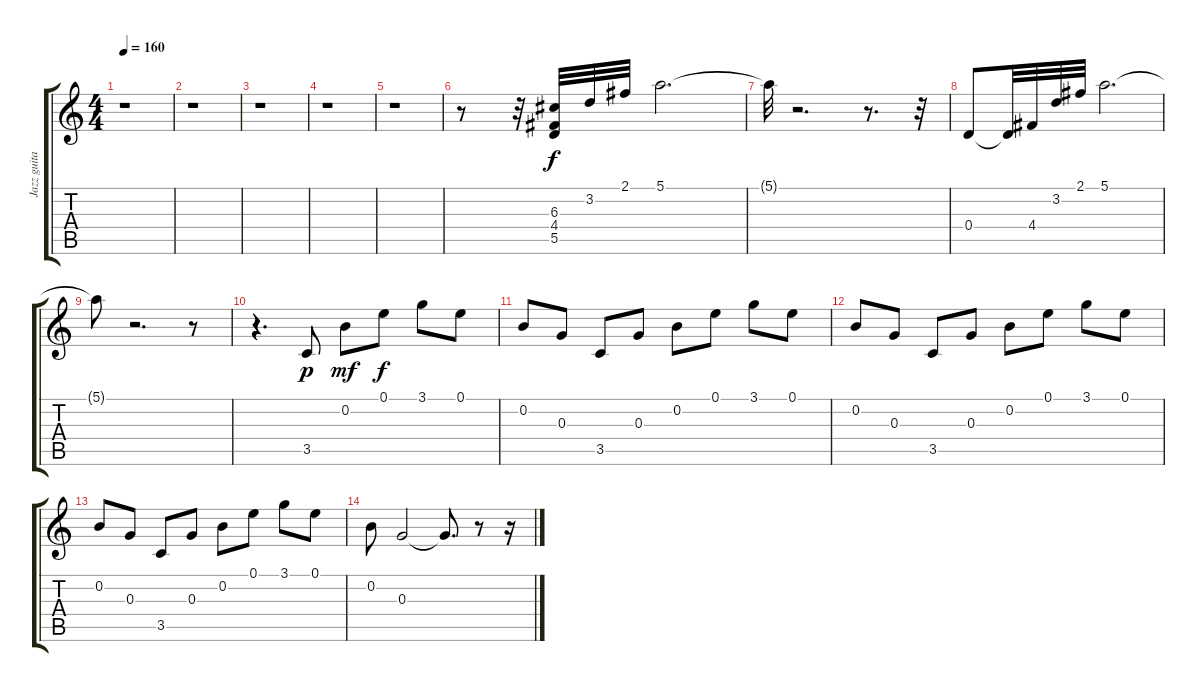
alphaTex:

\track ("Jazz guitar " "Jazz guita") {instrument electricguitarjazz}
\staff {score tabs}
\tuning (E4 B3 G3 D3 A2 E2) {hide}
\ts (4 4)
\tempo 160
\clef g2
\ks c
r.1{dy f} |
r.1 |
r.1 |
r.1 |
r.1 |
r.8 r.32 (6.3 4.4 5.5).32{volume 8} 3.2.32 2.1.32 5.1.2{d} |
5.1{t}.32 r.2{d} r.8{d} r.32 |
0.4.8 0.4{t}.32 4.4.32 3.2.32 2.1.32 5.1.2{d} |
5.1{t}.8 r.2{d} r.8 |
r.4{d} 3.5.8{dy p} 0.2.8{dy mf} 0.1.8{dy f} 3.1.8 0.1.8 |
0.2.8 0.3.8 3.5.8 0.3.8 0.2.8 0.1.8 3.1.8 0.1.8 |
0.2.8 0.3.8 3.5.8 0.3.8 0.2.8 0.1.8 3.1.8 0.1.8 |
0.2.8 0.3.8 3.5.8 0.3.8 0.2.8 0.1.8 3.1.8 0.1.8 |
0.2.8 0.3.2 0.3{t}.8{d} r.8 r.16
